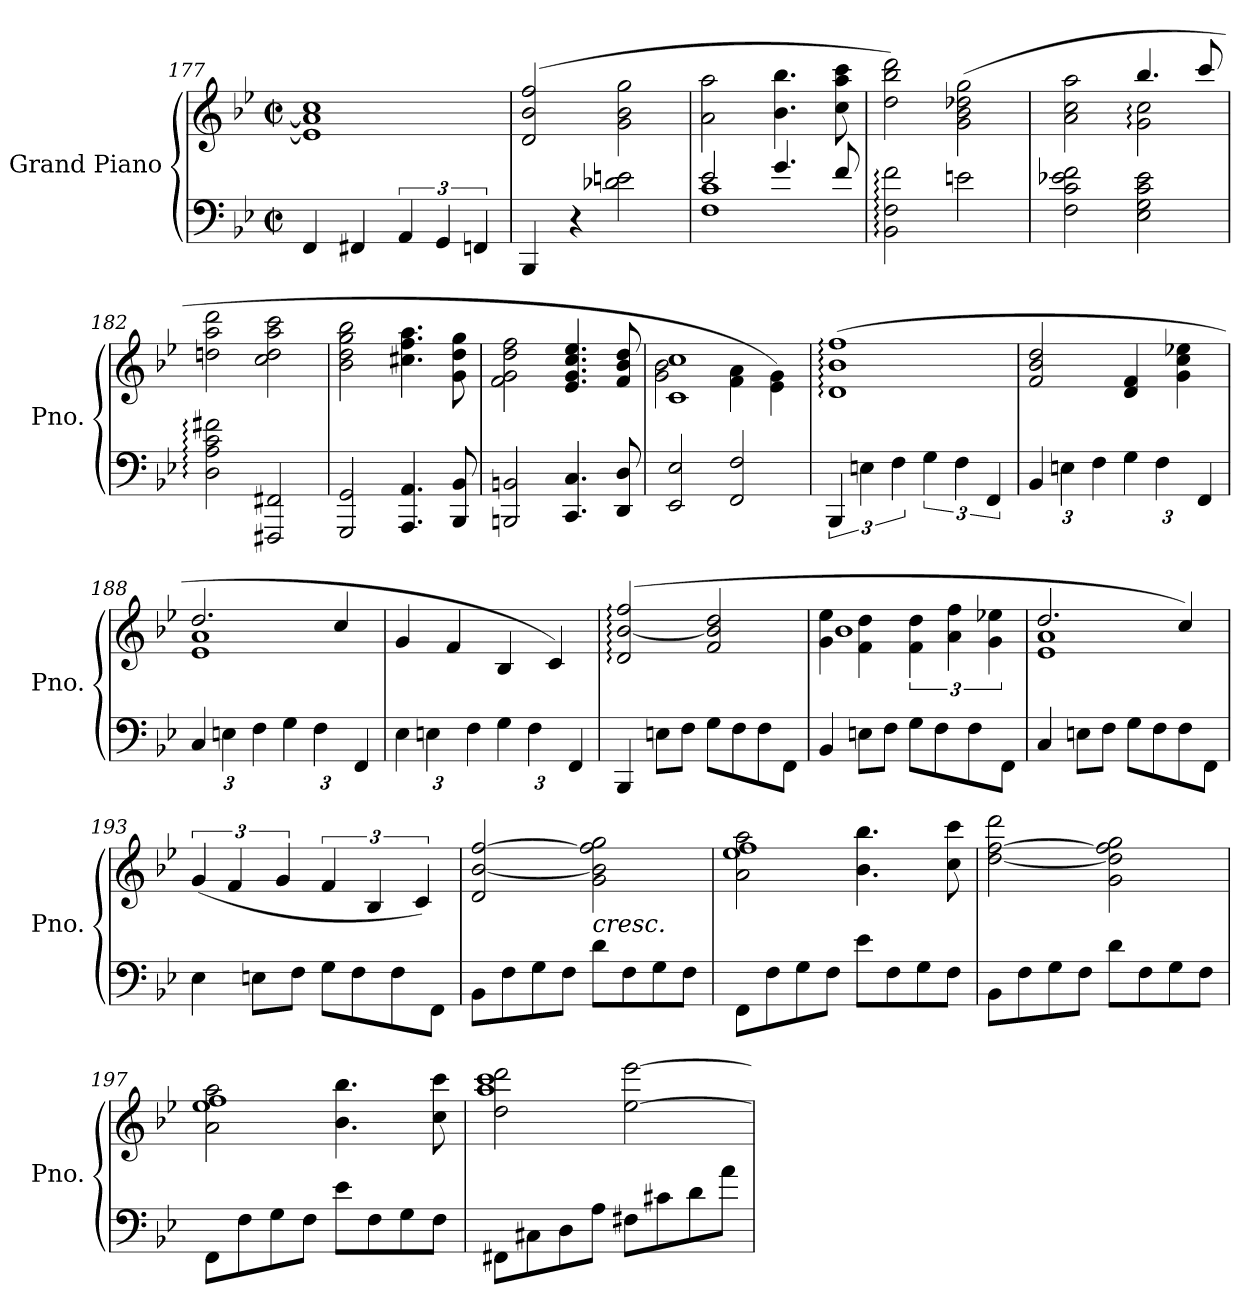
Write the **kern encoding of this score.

**kern	**kern
*part1	*part1
*staff2	*staff1
*I"Grand Piano	*
*I'Pno.	*
!!LO:LB:g=z
*clefF4	*clefG2
*k[b-e-]	*k[b-e-]
*M2/2	*M2/2
*met(c|)	*met(c|)
=177	=177
4FF/	1e-] 1a] 1cc
4FF#X/	.
6AA/	.
6GG/	.
6FFn/	.
=178	=178
4BBB-/	(>2d/ 2b-/ 2ff/
4r	.
2d-X\ 2en\	2g\ 2b-\ 2gg\
=179	=179
*^	*
2e-/	1F 1c	2a\ 2aa\
4.g/	.	4.b-\ 4.bb-\
8f/	.	8cc\ 8aa\ 8ccc\
*v	*v	*
=180	=180
2BB-\: 2F\: 2f\:	2dd\ 2bb-\ 2ddd\)
2en\	(>2g\ 2b-\ 2dd-X\ 2gg\
=181	=181
*	*^
2F\ 2c\ 2e-X\ 2f\	2a\ 2cc\ 2aa\	2ryy
2E-\ 2G\ 2c\ 2e-\	4.bb-/	2g\: 2cc\: 2bb-\yy:
.	8ccc/	.
*	*v	*v
=182	=182
2D\: 2A\: 2c\: 2f#X\:	2ddn\ 2aa\ 2ddd\
2FFF#X/ 2FF#X/	2cc\ 2dd\ 2aa\ 2ccc\
=183	=183
2GGG/ 2GG/	2b-\ 2dd\ 2gg\ 2bb-\
4.AAA/ 4.AA/	4.cc#X\ 4.ff\ 4.aa\
8BBB-/ 8BB-/	8g\ 8dd\ 8gg\
=184	=184
2BBBn/ 2BBn/	2f\ 2g\ 2dd\ 2ff\
4.CC/ 4.C/	4.e-/ 4.g/ 4.cc/ 4.ee-/
8DD/ 8D/	8f/ 8b-/ 8dd/
!!LO:PB:g=z
=185	=185
*	*^
2EE-/ 2E-/	1c 1cc	2g\ 2b-\
2FF/ 2F/	.	4f\ 4a\
.	.	4e-\ 4g\)
*	*v	*v
=186	=186
6BBB-/	(>1d: 1b-: 1ff:
6En\	.
6F\	.
6G\	.
6F\	.
6FF/	.
=187	=187
*Xbrackettup	*
6BB-/	2f/ 2b-/ 2dd/
6En\	.
6F\	.
6G\	4d/ 4f/
6F\	.
.	4g\ 4cc\ 4ee-X\
6FF/	.
=188	=188
*	*^
6C/	2.dd/	1e- 1a
6En\	.	.
6F\	.	.
6G\	.	.
6F\	.	.
.	4cc/	.
6FF/	.	.
*	*v	*v
=189	=189
6E-\	4g/
6En\	.
.	4f/
6F\	.
6G\	4B-/
6F\	.
.	4c/)
6FF/	.
=190	=190
4BBB-/	(>2d/: [2b-/: 2ff/:
8En\L	.
8F\J	.
8G\L	2f/ 2b-/] 2dd/
8F\	.
8F\	.
8FF\J	.
!!LO:LB:g=z
=191	=191
*	*^
4BB-/	4g\ 4ee-\	1b-
8En\L	4f\ 4dd\	.
8F\J	.	.
8G\L	6f\ 6dd\	.
8F\	.	.
.	6a\ 6ff\	.
8F\	.	.
.	6g\ 6ee-X\	.
8FF\J	.	.
=192	=192	=192
4C/	2.dd/	1e- 1a
8En\L	.	.
8F\J	.	.
8G\L	.	.
8F\	.	.
8F\	4cc/)	.
8FF\J	.	.
*	*v	*v
=193	=193
4E-\	(<6g/
.	6f/
8En\L	.
.	6g/
8F\J	.
8G\L	6f/
8F\	.
.	6B-/
8F\	.
.	6c/)
8FF\J	.
=194	=194
*	*MM200
8BB-\L	2d/ [2b-/ [2ff/
8F\	.
8G\	.
8F\J	.
*	*MM204
!	!LO:TX:b:i:t=cresc.
8d\L	2g\ 2b-\] 2ff\] 2gg\
8F\	.
8G\	.
8F\J	.
=195	=195
*	*MM208
*	*^
8FF\L	2a\ 2aa\	1ee- 1ff
8F\	.	.
8G\	.	.
8F\J	.	.
*	*MM212	*
8e-\L	4.b-\ 4.bb-\	.
8F\	.	.
8G\	.	.
8F\J	8cc\ 8ccc\	.
*	*v	*v
!!LO:LB:g=z
=196	=196
*	*MM216
8BB-\L	[2dd\ [2ff\ 2ddd\
8F\	.
8G\	.
8F\J	.
8d\L	2g\ 2dd\] 2ff\] 2gg\
8F\	.
8G\	.
8F\J	.
=197	=197
*	*MM224
*	*^
8FF\L	2a\ 2aa\	1ee- 1ff
8F\	.	.
8G\	.	.
8F\J	.	.
8e-\L	4.b-\ 4.bb-\	.
8F\	.	.
8G\	.	.
8F\J	8cc\ 8ccc\	.
=198	=198	=198
*	*MM232	*
8FF#X\L	2dd\ 2ddd\	1aa 1ccc
8C#X\	.	.
8D\	.	.
8A\J	.	.
8F#X\L	[2ee-\ [2eee-\	.
8c#X\	.	.
8d\	.	.
8a\J	.	.
*	*v	*v
=	=
*-	*-
